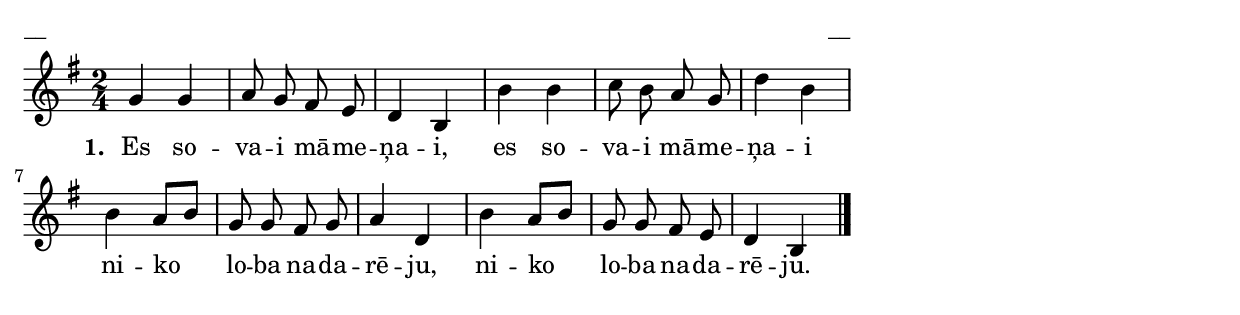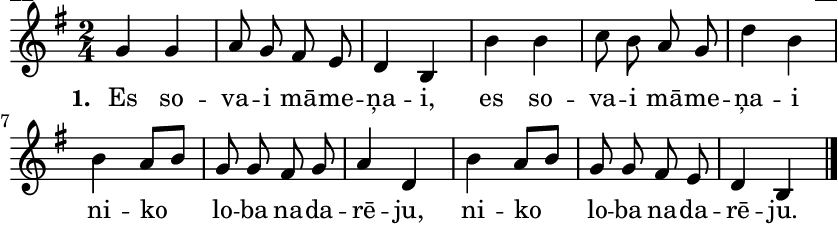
\version "2.13.18"
#(ly:set-option 'crop #t)
\paper {
line-width = 14\cm
left-margin = 0.4\cm
between-system-padding = 0.1\cm
between-system-space = 0.1\cm
}
% SBTZK, p.128
\layout {
indent = #0
ragged-last = ##f
}


voiceA = \relative c'' {
\clef "treble"
\key g \major
\time 2/4 
g4 g | a8 g fis e | d4 b | b' b |
c8 b a g | d'4 b | b a8 [b] | g g fis g |
a4 d, | b' a8 [b] | g g fis e | d4 b \bar"|."
}

lyricA = \lyricmode {
\set stanza = "1. "
Es so -- va -- i mā -- me -- ņa -- i, es so -- va -- i mā -- me -- ņa -- i
ni -- ko lo -- ba na -- da -- rē -- ju, ni -- ko lo -- ba na -- da -- rē -- ju.
}

fullScore = <<
%\new ChordNames { \chordsA }
\new Staff {
<<
\new Voice = "voiceA" { \oneVoice \autoBeamOff \voiceA }
\new Lyrics \lyricsto "voiceA"  \lyricA
%\new Voice = "voiceB" { \voiceTwo \autoBeamOff \voiceB }
>>
}
>>



\score {
\fullScore
\header { piece = "__" opus = "__" }
}
\markup { \with-color #(x11-color 'white) \sans \smaller "__" }
\score {
\unfoldRepeats
\fullScore
\midi {
\context { \Staff \remove "Staff_performer" }
\context { \Voice \consists "Staff_performer" }
}
}


